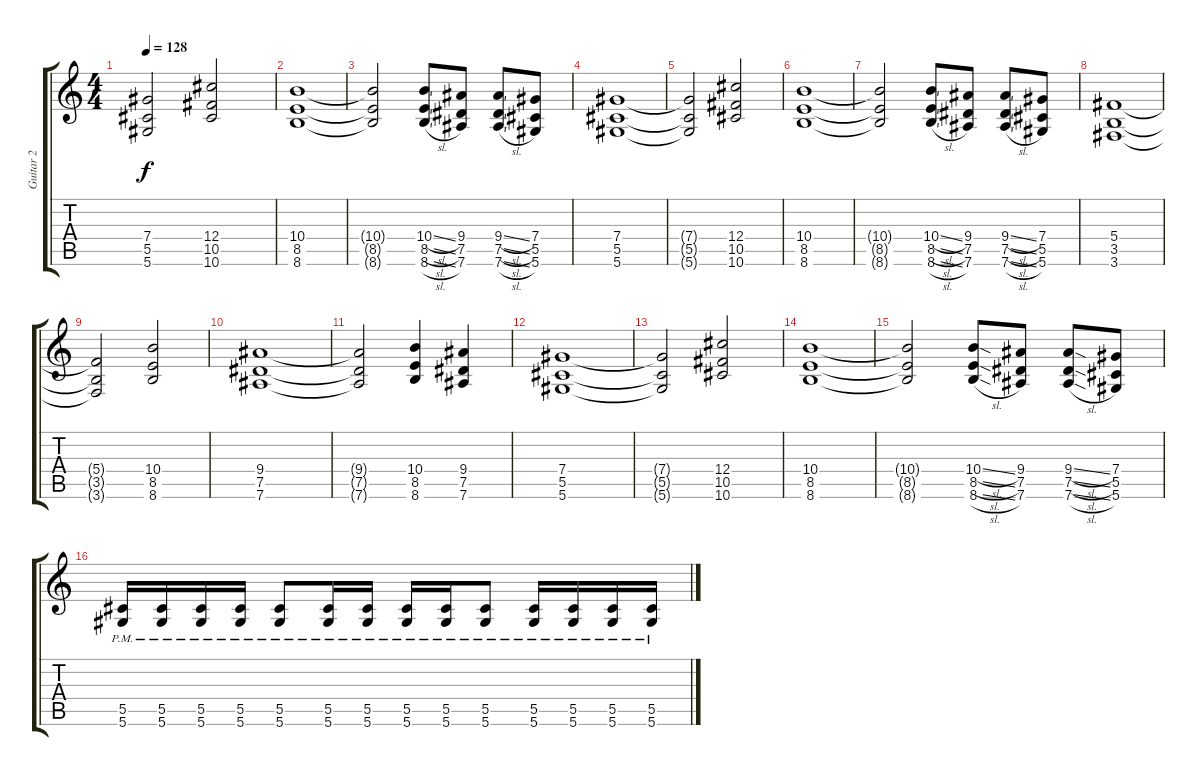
\track ("Guitar 2" "Guitar 2") {instrument overdrivenguitar}
\staff {score tabs}
\tuning (Eb4 Bb3 Gb3 Db3 Ab2 Eb2) {hide}
\ts (4 4)
\tempo 128
\clef g2
\ks c
(7.4{t} 5.5{t} 5.6{t}).2{dy f} (12.4 10.5 10.6).2 |
(10.4 8.5 8.6).1 |
(10.4{t} 8.5{t} 8.6{t}).2 (10.4{sl} 8.5{sl} 8.6{sl}).8 (9.4 7.5 7.6).8 (9.4{sl} 7.5{sl} 7.6{sl}).8 (7.4 5.5 5.6).8 |
(7.4 5.5 5.6).1 |
(7.4{t} 5.5{t} 5.6{t}).2 (12.4 10.5 10.6).2 |
(10.4 8.5 8.6).1 |
(10.4{t} 8.5{t} 8.6{t}).2 (10.4{sl} 8.5{sl} 8.6{sl}).8 (9.4 7.5 7.6).8 (9.4{sl} 7.5{sl} 7.6{sl}).8 (7.4 5.5 5.6).8 |
(5.4 3.5 3.6).1 |
(5.4{t} 3.5{t} 3.6{t}).2 (10.4 8.5 8.6).2 |
(9.4 7.5 7.6).1 |
(9.4{t} 7.5{t} 7.6{t}).2 (10.4 8.5 8.6).4 (9.4 7.5 7.6).4 |
(7.4 5.5 5.6).1 |
(7.4{t} 5.5{t} 5.6{t}).2 (12.4 10.5 10.6).2 |
(10.4 8.5 8.6).1 |
(10.4{t} 8.5{t} 8.6{t}).2 (10.4{sl} 8.5{sl} 8.6{sl}).8 (9.4 7.5 7.6).8 (9.4{sl} 7.5{sl} 7.6{sl}).8 (7.4 5.5 5.6).8 |
\section ("" "")
(5.5{pm} 5.6{pm}).16 (5.5{pm} 5.6{pm}).16 (5.5{pm} 5.6{pm}).16 (5.5{pm} 5.6{pm}).16 (5.5{pm} 5.6{pm}).8 (5.5{pm} 5.6{pm}).16 (5.5{pm} 5.6{pm}).16 (5.5{pm} 5.6{pm}).16 (5.5{pm} 5.6{pm}).16 (5.5{pm} 5.6{pm}).8 (5.5{pm} 5.6{pm}).16 (5.5{pm} 5.6{pm}).16 (5.5{pm} 5.6{pm}).16 (5.5{pm} 5.6{pm}).16
